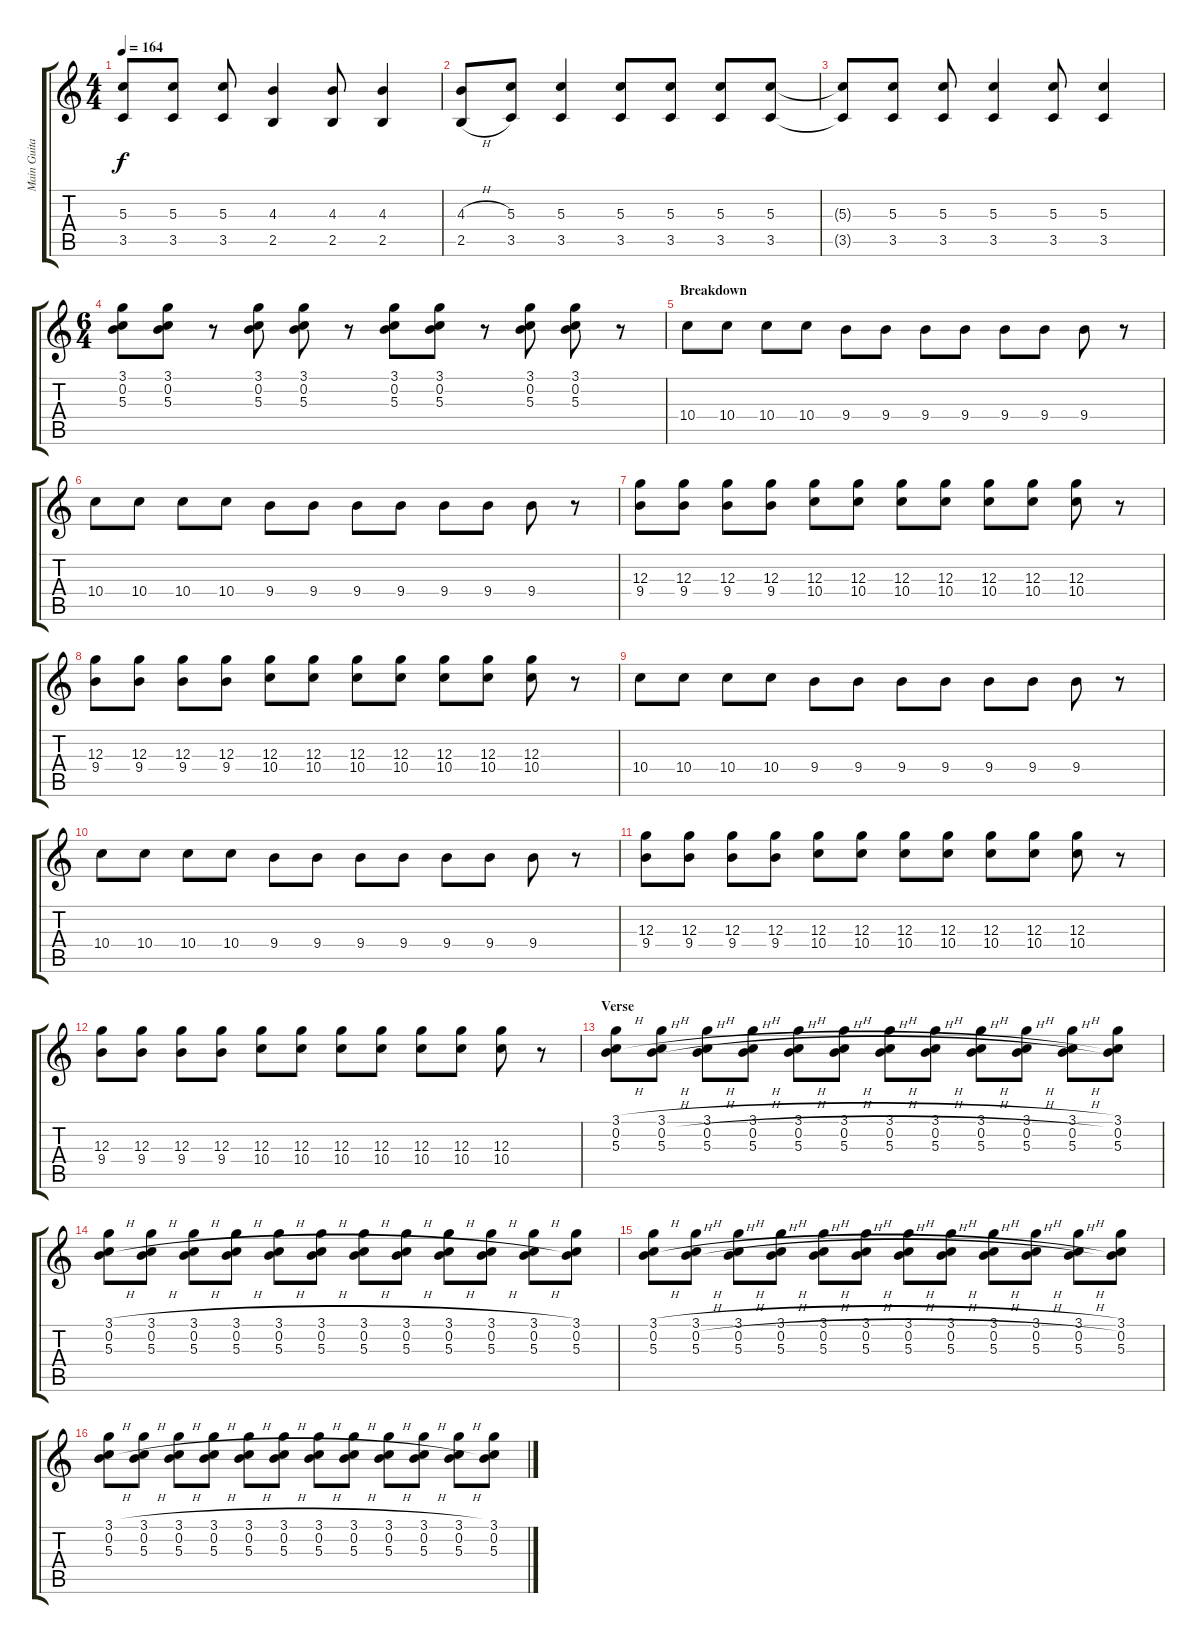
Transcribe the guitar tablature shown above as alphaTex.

\track ("Main Guitar" "Main Guita") {instrument acousticguitarsteel}
\staff {score tabs}
\tuning (E4 B3 G3 D3 A2 D2) {hide}
\ts (4 4)
\tempo 164
\clef g2
\ks c
(5.3{t} 3.5{t}).8{dy f} (5.3 3.5).8 (5.3 3.5).8 (4.3 2.5).4 (4.3 2.5).8 (4.3 2.5).4 |
(4.3{h} 2.5{h}).8 (5.3 3.5).8 (5.3 3.5).4 (5.3 3.5).8 (5.3 3.5).8 (5.3 3.5).8 (5.3 3.5).8 |
(5.3{t} 3.5{t}).8 (5.3 3.5).8 (5.3 3.5).8 (5.3 3.5).4 (5.3 3.5).8 (5.3 3.5).4 |
\ts (6 4)
(3.1 0.2 5.3).8{volume 11 instrument distortionguitar} (3.1 0.2 5.3).8 r.8 (3.1 0.2 5.3).8 (3.1 0.2 5.3).8 r.8 (3.1 0.2 5.3).8 (3.1 0.2 5.3).8 r.8 (3.1 0.2 5.3).8 (3.1 0.2 5.3).8 r.8 |
\section ("" "Breakdown")
10.4.8{volume 13} 10.4.8 10.4.8 10.4.8 9.4.8 9.4.8 9.4.8 9.4.8 9.4.8 9.4.8 9.4.8 r.8 |
10.4.8 10.4.8 10.4.8 10.4.8 9.4.8 9.4.8 9.4.8 9.4.8 9.4.8 9.4.8 9.4.8 r.8 |
(12.3 9.4).8 (12.3 9.4).8 (12.3 9.4).8 (12.3 9.4).8 (12.3 10.4).8 (12.3 10.4).8 (12.3 10.4).8 (12.3 10.4).8 (12.3 10.4).8 (12.3 10.4).8 (12.3 10.4).8 r.8 |
(12.3 9.4).8 (12.3 9.4).8 (12.3 9.4).8 (12.3 9.4).8 (12.3 10.4).8 (12.3 10.4).8 (12.3 10.4).8 (12.3 10.4).8 (12.3 10.4).8 (12.3 10.4).8 (12.3 10.4).8 r.8 |
10.4.8 10.4.8 10.4.8 10.4.8 9.4.8 9.4.8 9.4.8 9.4.8 9.4.8 9.4.8 9.4.8 r.8 |
10.4.8 10.4.8 10.4.8 10.4.8 9.4.8 9.4.8 9.4.8 9.4.8 9.4.8 9.4.8 9.4.8 r.8 |
(12.3 9.4).8 (12.3 9.4).8 (12.3 9.4).8 (12.3 9.4).8 (12.3 10.4).8 (12.3 10.4).8 (12.3 10.4).8 (12.3 10.4).8 (12.3 10.4).8 (12.3 10.4).8 (12.3 10.4).8 r.8 |
(12.3 9.4).8 (12.3 9.4).8 (12.3 9.4).8 (12.3 9.4).8 (12.3 10.4).8 (12.3 10.4).8 (12.3 10.4).8 (12.3 10.4).8 (12.3 10.4).8 (12.3 10.4).8 (12.3 10.4).8 r.8 |
\section ("" "Verse")
(3.1{h} 0.2 5.3{h}).8{volume 14 instrument acousticguitarsteel} (3.1{h} 0.2{h} 5.3{h}).8{volume 5} (3.1{h} 0.2{h} 5.3{h}).8 (3.1{h} 0.2{h} 5.3{h}).8 (3.1{h} 0.2{h} 5.3{h}).8 (3.1{h} 0.2{h} 5.3{h}).8 (3.1{h} 0.2{h} 5.3{h}).8 (3.1{h} 0.2{h} 5.3{h}).8 (3.1{h} 0.2{h} 5.3{h}).8 (3.1{h} 0.2{h} 5.3{h}).8 (3.1{h} 0.2{h} 5.3{h}).8 (3.1 0.2 5.3).8 |
(3.1{h} 0.2{h} 5.3{h}).8 (3.1{h} 0.2{h} 5.3{h}).8 (3.1{h} 0.2{h} 5.3{h}).8 (3.1{h} 0.2{h} 5.3{h}).8 (3.1{h} 0.2{h} 5.3{h}).8 (3.1{h} 0.2{h} 5.3{h}).8 (3.1{h} 0.2{h} 5.3{h}).8 (3.1{h} 0.2{h} 5.3{h}).8 (3.1{h} 0.2{h} 5.3{h}).8 (3.1{h} 0.2{h} 5.3{h}).8 (3.1{h} 0.2{h} 5.3{h}).8 (3.1 0.2 5.3).8 |
(3.1{h} 0.2 5.3{h}).8{volume 14 instrument acousticguitarsteel} (3.1{h} 0.2{h} 5.3{h}).8{volume 5} (3.1{h} 0.2{h} 5.3{h}).8 (3.1{h} 0.2{h} 5.3{h}).8 (3.1{h} 0.2{h} 5.3{h}).8 (3.1{h} 0.2{h} 5.3{h}).8 (3.1{h} 0.2{h} 5.3{h}).8 (3.1{h} 0.2{h} 5.3{h}).8 (3.1{h} 0.2{h} 5.3{h}).8 (3.1{h} 0.2{h} 5.3{h}).8 (3.1{h} 0.2{h} 5.3{h}).8 (3.1 0.2 5.3).8 |
(3.1{h} 0.2{h} 5.3{h}).8 (3.1{h} 0.2{h} 5.3{h}).8 (3.1{h} 0.2{h} 5.3{h}).8 (3.1{h} 0.2{h} 5.3{h}).8 (3.1{h} 0.2{h} 5.3{h}).8 (3.1{h} 0.2{h} 5.3{h}).8 (3.1{h} 0.2{h} 5.3{h}).8 (3.1{h} 0.2{h} 5.3{h}).8 (3.1{h} 0.2{h} 5.3{h}).8 (3.1{h} 0.2{h} 5.3{h}).8 (3.1{h} 0.2{h} 5.3{h}).8 (3.1 0.2 5.3).8
